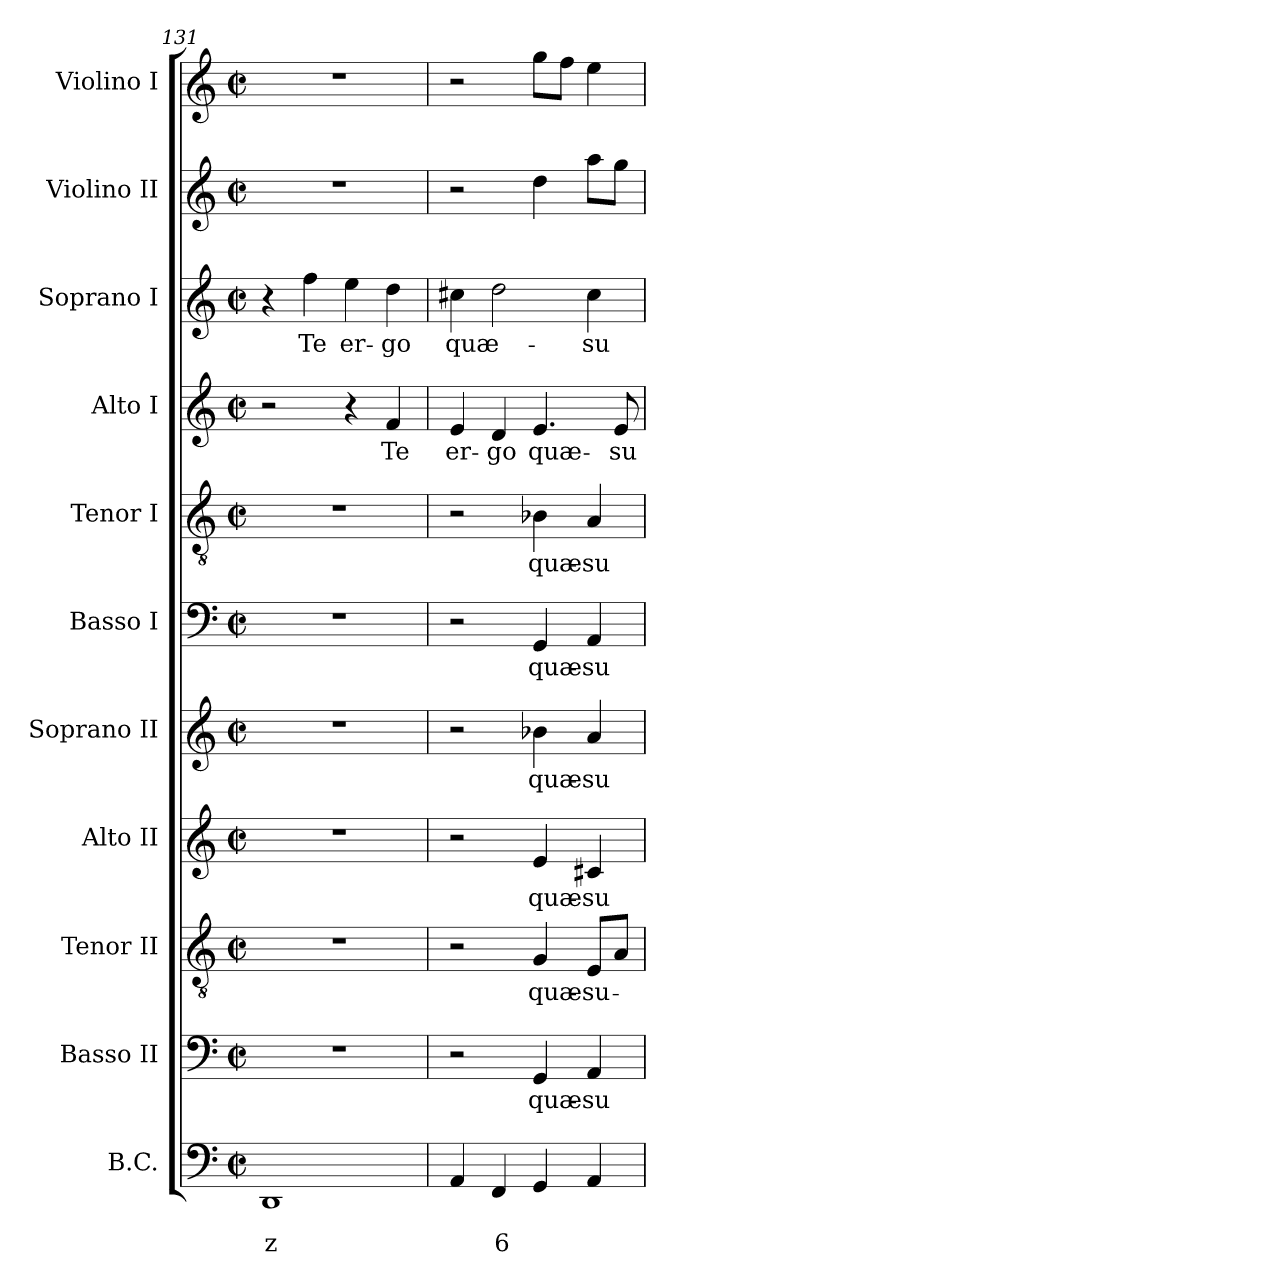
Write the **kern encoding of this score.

**kern	**text	**text	**kern	**text	**kern	**text	**kern	**text	**kern	**text	**kern	**text	**kern	**text	**kern	**text	**kern	**text	**kern	**kern
*part11	*part11	*part11	*part10	*part10	*part9	*part9	*part8	*part8	*part7	*part7	*part6	*part6	*part5	*part5	*part4	*part4	*part3	*part3	*part2	*part1
*staff11	*staff11	*staff11	*staff10	*staff10	*staff9	*staff9	*staff8	*staff8	*staff7	*staff7	*staff6	*staff6	*staff5	*staff5	*staff4	*staff4	*staff3	*staff3	*staff2	*staff1
*I"B.C.	*	*	*I"Basso II	*	*I"Tenor II	*	*I"Alto II	*	*I"Soprano II	*	*I"Basso I	*	*I"Tenor I	*	*I"Alto I	*	*I"Soprano I	*	*I"Violino II	*I"Violino I
*I'BC	*	*	*I'B 2	*	*I'T 2	*	*I'A 2	*	*I'S 2	*	*I'B 1	*	*I'T 1	*	*I'A 1	*	*I'S 1	*	*I'Vln. II	*I'Vln. I
*clefF4	*	*	*clefF4	*	*clefGv2	*	*clefG2	*	*clefG2	*	*clefF4	*	*clefGv2	*	*clefG2	*	*clefG2	*	*clefG2	*clefG2
*k[]	*	*	*k[]	*	*k[]	*	*k[]	*	*k[]	*	*k[]	*	*k[]	*	*k[]	*	*k[]	*	*k[]	*k[]
*C:	*	*	*C:	*	*C:	*	*C:	*	*C:	*	*C:	*	*C:	*	*C:	*	*C:	*	*C:	*C:
*M2/2	*	*	*M2/2	*	*M2/2	*	*M2/2	*	*M2/2	*	*M2/2	*	*M2/2	*	*M2/2	*	*M2/2	*	*M2/2	*M2/2
*met(c|)	*	*	*met(c|)	*	*met(c|)	*	*met(c|)	*	*met(c|)	*	*met(c|)	*	*met(c|)	*	*met(c|)	*	*met(c|)	*	*met(c|)	*met(c|)
=131	=131	=131	=131	=131	=131	=131	=131	=131	=131	=131	=131	=131	=131	=131	=131	=131	=131	=131	=131	=131
!	!	!LO:LY:b	!	!	!	!	!	!	!	!	!	!	!	!	!	!	!	!	!	!
1DD	.	z	1r	.	1r	.	1r	.	1r	.	1r	.	1r	.	2r	.	4r	.	1r	1r
!	!	!	!	!	!	!	!	!	!	!	!	!	!	!	!	!	!	!LO:LY:b	!	!
.	.	.	.	.	.	.	.	.	.	.	.	.	.	.	.	.	4ff\	Te	.	.
!	!	!	!	!	!	!	!	!	!	!	!	!	!	!	!	!	!	!LO:LY:b	!	!
.	.	.	.	.	.	.	.	.	.	.	.	.	.	.	4r	.	4ee\	er-	.	.
!	!	!	!	!	!	!	!	!	!	!	!	!	!	!	!	!LO:LY:b	!	!	!	!
!	!	!	!	!	!	!	!	!	!	!	!	!	!	!	!	!	!	!LO:LY:b	!	!
.	.	.	.	.	.	.	.	.	.	.	.	.	.	.	4f/	Te	4dd\	-go	.	.
=132	=132	=132	=132	=132	=132	=132	=132	=132	=132	=132	=132	=132	=132	=132	=132	=132	=132	=132	=132	=132
!	!	!	!	!	!	!	!	!	!	!	!	!	!	!	!	!LO:LY:b	!	!	!	!
!	!	!	!	!	!	!	!	!	!	!	!	!	!	!	!	!	!	!LO:LY:b	!	!
4AA/	.	.	2r	.	2r	.	2r	.	2r	.	2r	.	2r	.	4e/	er-	4cc#X\	quæ-	2r	2r
!	!	!LO:LY:b	!	!	!	!	!	!	!	!	!	!	!	!	!	!	!	!	!	!
!	!	!	!	!	!	!	!	!	!	!	!	!	!	!	!	!LO:LY:b	!	!	!	!
4FF/	.	6	.	.	.	.	.	.	.	.	.	.	.	.	4d/	-go	2dd\	.	.	.
!	!	!	!	!LO:LY:b	!	!	!	!	!	!	!	!	!	!	!	!	!	!	!	!
!	!	!	!	!	!	!LO:LY:b	!	!	!	!	!	!	!	!	!	!	!	!	!	!
!	!	!	!	!	!	!	!	!LO:LY:b	!	!	!	!	!	!	!	!	!	!	!	!
!	!	!	!	!	!	!	!	!	!	!LO:LY:b	!	!	!	!	!	!	!	!	!	!
!	!	!	!	!	!	!	!	!	!	!	!	!LO:LY:b	!	!	!	!	!	!	!	!
!	!	!	!	!	!	!	!	!	!	!	!	!	!	!LO:LY:b	!	!	!	!	!	!
!	!	!	!	!	!	!	!	!	!	!	!	!	!	!	!	!LO:LY:b	!	!	!	!
4GG/	.	.	4GG/	quæ-	4G/	quæ-	4e/	quæ-	4b-X\	quæ-	4GG/	quæ-	4B-X\	quæ-	4.e/	quæ-	.	.	4dd\	8gg\L
.	.	.	.	.	.	.	.	.	.	.	.	.	.	.	.	.	.	.	.	8ff\J
!	!	!	!	!LO:LY:b	!	!	!	!	!	!	!	!	!	!	!	!	!	!	!	!
!	!	!	!	!	!	!LO:LY:b	!	!	!	!	!	!	!	!	!	!	!	!	!	!
!	!	!	!	!	!	!	!	!LO:LY:b	!	!	!	!	!	!	!	!	!	!	!	!
!	!	!	!	!	!	!	!	!	!	!LO:LY:b	!	!	!	!	!	!	!	!	!	!
!	!	!	!	!	!	!	!	!	!	!	!	!LO:LY:b	!	!	!	!	!	!	!	!
!	!	!	!	!	!	!	!	!	!	!	!	!	!	!LO:LY:b	!	!	!	!	!	!
!	!	!	!	!	!	!	!	!	!	!	!	!	!	!	!	!	!	!LO:LY:b	!	!
4AA/	.	.	4AA/	-su-	8E/L	-su-	4c#X/	-su-	4a/	-su-	4AA/	-su-	4A/	-su-	.	.	4cc#\	-su-	8aa\L	4ee\
!	!	!	!	!	!	!	!	!	!	!	!	!	!	!	!	!LO:LY:b	!	!	!	!
.	.	.	.	.	8A/J	.	.	.	.	.	.	.	.	.	8e/	-su-	.	.	8gg\J	.
=	=	=	=	=	=	=	=	=	=	=	=	=	=	=	=	=	=	=	=	=
*-	*-	*-	*-	*-	*-	*-	*-	*-	*-	*-	*-	*-	*-	*-	*-	*-	*-	*-	*-	*-
